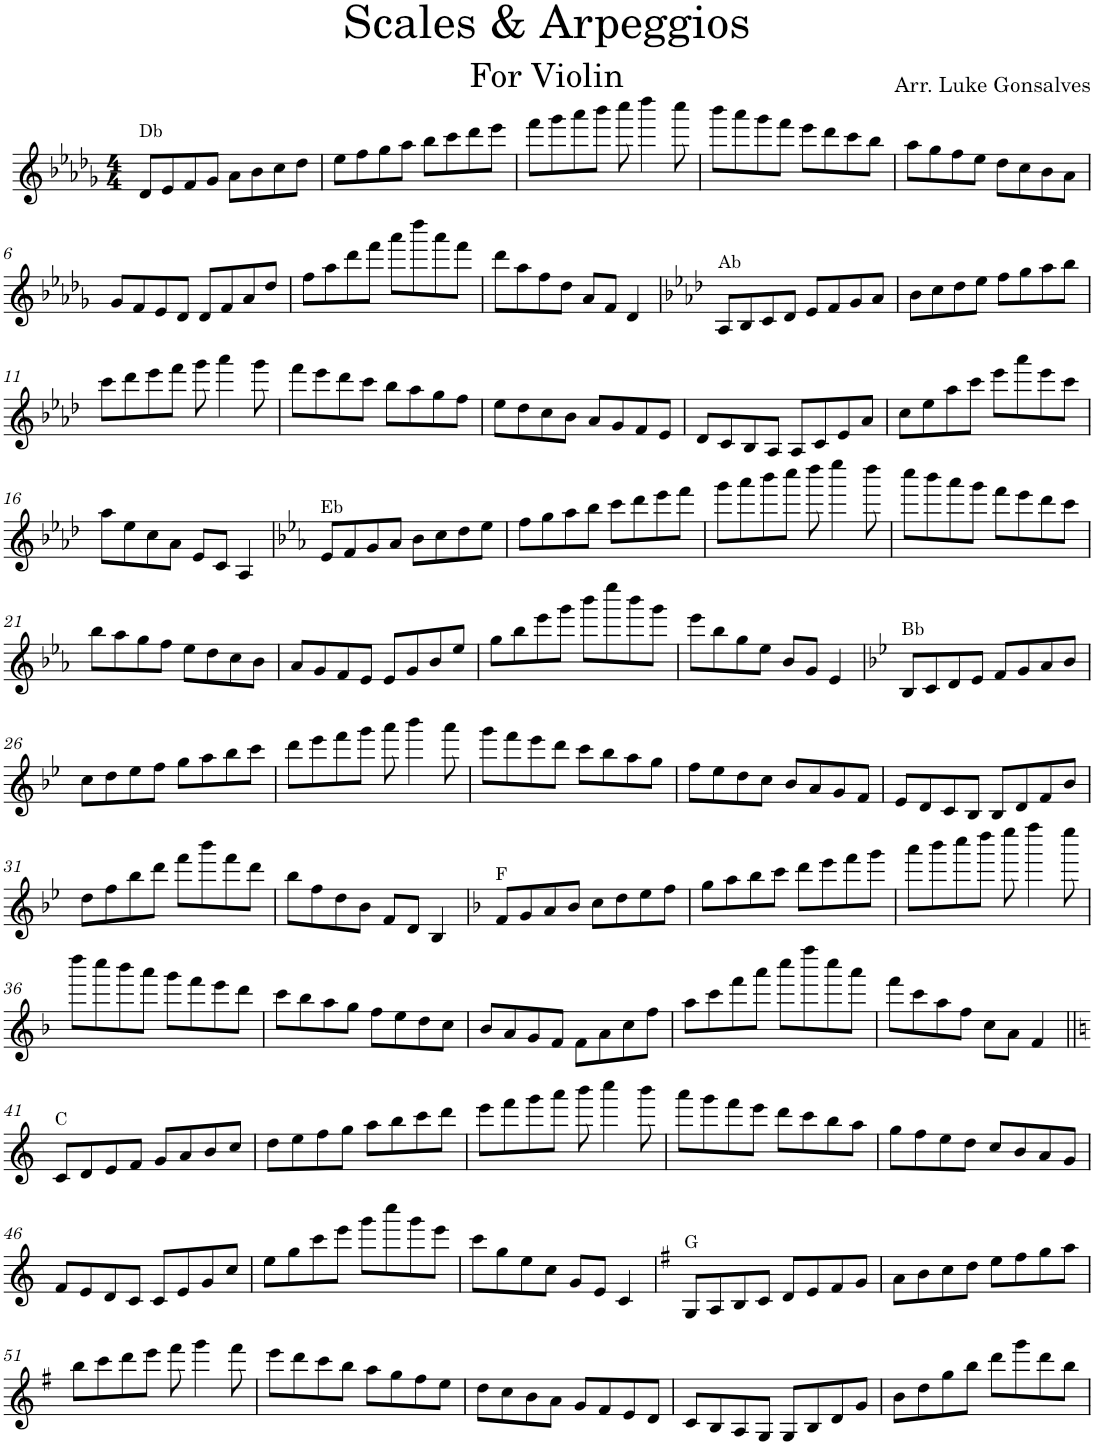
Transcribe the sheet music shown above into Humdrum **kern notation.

**kern
*part1
*staff1
*I"Violin
*I'Vln.
*clefG2
*k[b-e-a-d-g-]
*M4/4
=1
!LO:TX:a:t=Db
8d-/L
8e-/
8f/
8g-/J
8a-\L
8b-\
8cc\
8dd-\J
=2
8ee-\L
8ff\
8gg-\
8aa-\J
8bb-\L
8ccc\
8ddd-\
8eee-\J
=3
8fff\L
8ggg-\
8aaa-\
8bbb-\J
8cccc\
4dddd-\
8cccc\
=4
8bbb-\L
8aaa-\
8ggg-\
8fff\J
8eee-\L
8ddd-\
8ccc\
8bb-\J
=5
8aa-\L
8gg-\
8ff\
8ee-\J
8dd-\L
8cc\
8b-\
8a-\J
!!LO:LB:g=z
=6
8g-/L
8f/
8e-/
8d-/J
8d-/L
8f/
8a-/
8dd-/J
=7
8ff\L
8aa-\
8ddd-\
8fff\J
8aaa-\L
8dddd-\
8aaa-\
8fff\J
=8
8ddd-\L
8aa-\
8ff\
8dd-\J
8a-/L
8f/J
4d-/
=9
*k[b-e-a-d-]
!LO:TX:a:t=Ab
8A-/L
8B-/
8c/
8d-/J
8e-/L
8f/
8g/
8a-/J
=10
8b-\L
8cc\
8dd-\
8ee-\J
8ff\L
8gg\
8aa-\
8bb-\J
!!LO:LB:g=z
=11
8ccc\L
8ddd-\
8eee-\
8fff\J
8ggg\
4aaa-\
8ggg\
=12
8fff\L
8eee-\
8ddd-\
8ccc\J
8bb-\L
8aa-\
8gg\
8ff\J
=13
8ee-\L
8dd-\
8cc\
8b-\J
8a-/L
8g/
8f/
8e-/J
=14
8d-/L
8c/
8B-/
8A-/J
8A-/L
8c/
8e-/
8a-/J
=15
8cc\L
8ee-\
8aa-\
8ccc\J
8eee-\L
8aaa-\
8eee-\
8ccc\J
!!LO:LB:g=z
=16
8aa-\L
8ee-\
8cc\
8a-\J
8e-/L
8c/J
4A-/
=17
*k[b-e-a-]
!LO:TX:a:t=Eb
8e-/L
8f/
8g/
8a-/J
8b-\L
8cc\
8dd\
8ee-\J
=18
8ff\L
8gg\
8aa-\
8bb-\J
8ccc\L
8ddd\
8eee-\
8fff\J
=19
8ggg\L
8aaa-\
8bbb-\
8cccc\J
8dddd\
4eeee-\
8dddd\
=20
8cccc\L
8bbb-\
8aaa-\
8ggg\J
8fff\L
8eee-\
8ddd\
8ccc\J
!!LO:LB:g=z
=21
8bb-\L
8aa-\
8gg\
8ff\J
8ee-\L
8dd\
8cc\
8b-\J
=22
8a-/L
8g/
8f/
8e-/J
8e-/L
8g/
8b-/
8ee-/J
=23
8gg\L
8bb-\
8eee-\
8ggg\J
8bbb-\L
8eeee-\
8bbb-\
8ggg\J
=24
8eee-\L
8bb-\
8gg\
8ee-\J
8b-/L
8g/J
4e-/
=25
*k[b-e-]
!LO:TX:a:t=Bb
8B-/L
8c/
8d/
8e-/J
8f/L
8g/
8a/
8b-/J
!!LO:LB:g=z
=26
8cc\L
8dd\
8ee-\
8ff\J
8gg\L
8aa\
8bb-\
8ccc\J
=27
8ddd\L
8eee-\
8fff\
8ggg\J
8aaa\
4bbb-\
8aaa\
=28
8ggg\L
8fff\
8eee-\
8ddd\J
8ccc\L
8bb-\
8aa\
8gg\J
=29
8ff\L
8ee-\
8dd\
8cc\J
8b-/L
8a/
8g/
8f/J
=30
8e-/L
8d/
8c/
8B-/J
8B-/L
8d/
8f/
8b-/J
!!LO:LB:g=z
=31
8dd\L
8ff\
8bb-\
8ddd\J
8fff\L
8bbb-\
8fff\
8ddd\J
=32
8bb-\L
8ff\
8dd\
8b-\J
8f/L
8d/J
4B-/
=33
*k[b-]
!LO:TX:a:t=F
8f/L
8g/
8a/
8b-/J
8cc\L
8dd\
8ee\
8ff\J
=34
8gg\L
8aa\
8bb-\
8ccc\J
8ddd\L
8eee\
8fff\
8ggg\J
=35
8aaa\L
8bbb-\
8cccc\
8dddd\J
8eeee\
4ffff\
8eeee\
!!LO:LB:g=z
=36
8dddd\L
8cccc\
8bbb-\
8aaa\J
8ggg\L
8fff\
8eee\
8ddd\J
=37
8ccc\L
8bb-\
8aa\
8gg\J
8ff\L
8ee\
8dd\
8cc\J
=38
8b-/L
8a/
8g/
8f/J
8f\L
8a\
8cc\
8ff\J
=39
8aa\L
8ccc\
8fff\
8aaa\J
8cccc\L
8ffff\
8cccc\
8aaa\J
=40
8fff\L
8ccc\
8aa\
8ff\J
8cc\L
8a\J
4f/
!!LO:LB:g=z
=41||
*k[]
!LO:TX:a:t=C
8c/L
8d/
8e/
8f/J
8g/L
8a/
8b/
8cc/J
=42
8dd\L
8ee\
8ff\
8gg\J
8aa\L
8bb\
8ccc\
8ddd\J
=43
8eee\L
8fff\
8ggg\
8aaa\J
8bbb\
4cccc\
8bbb\
=44
8aaa\L
8ggg\
8fff\
8eee\J
8ddd\L
8ccc\
8bb\
8aa\J
=45
8gg\L
8ff\
8ee\
8dd\J
8cc/L
8b/
8a/
8g/J
!!LO:LB:g=z
=46
8f/L
8e/
8d/
8c/J
8c/L
8e/
8g/
8cc/J
=47
8ee\L
8gg\
8ccc\
8eee\J
8ggg\L
8cccc\
8ggg\
8eee\J
=48
8ccc\L
8gg\
8ee\
8cc\J
8g/L
8e/J
4c/
=49
*k[f#]
!LO:TX:a:t=G
8G/L
8A/
8B/
8c/J
8d/L
8e/
8f#/
8g/J
=50
8a\L
8b\
8cc\
8dd\J
8ee\L
8ff#\
8gg\
8aa\J
!!LO:LB:g=z
=51
8bb\L
8ccc\
8ddd\
8eee\J
8fff#\
4ggg\
8fff#\
=52
8eee\L
8ddd\
8ccc\
8bb\J
8aa\L
8gg\
8ff#\
8ee\J
=53
8dd\L
8cc\
8b\
8a\J
8g/L
8f#/
8e/
8d/J
=54
8c/L
8B/
8A/
8G/J
8G/L
8B/
8d/
8g/J
=55
8b\L
8dd\
8gg\
8bb\J
8ddd\L
8ggg\
8ddd\
8bb\J
=
*-
